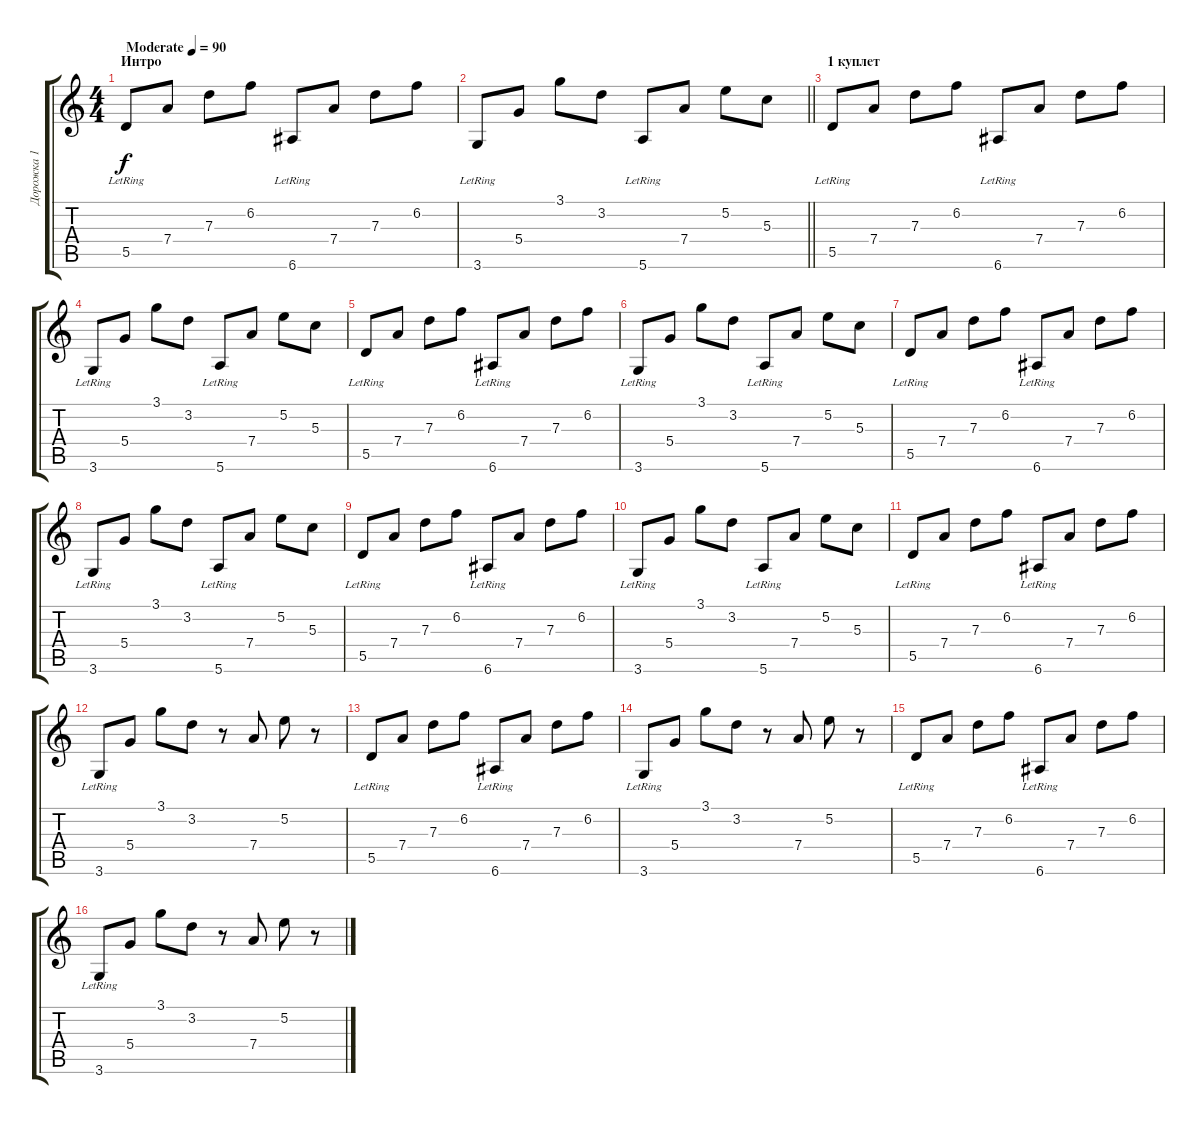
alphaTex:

\track ("Дорожка 1" "Дорожка 1") {instrument acousticguitarsteel}
\staff {score tabs}
\tuning (E4 B3 G3 D3 A2 E2) {hide}
\ts (4 4)
\section ("" "Интро")
\tempo (90 "Moderate")
\clef g2
\ks c
5.5{lr}.8{dy f instrument acousticguitarsteel} 7.4.8 7.3.8 6.2.8 6.6{lr}.8 7.4.8 7.3.8 6.2.8 |
\barLineRight lightlight
3.6{lr}.8 5.4.8 3.1.8 3.2.8 5.6{lr}.8 7.4.8 5.2.8 5.3.8 |
\section ("" "1 куплет")
5.5{lr}.8 7.4.8 7.3.8 6.2.8 6.6{lr}.8 7.4.8 7.3.8 6.2.8 |
3.6{lr}.8 5.4.8 3.1.8 3.2.8 5.6{lr}.8 7.4.8 5.2.8 5.3.8 |
5.5{lr}.8 7.4.8 7.3.8 6.2.8 6.6{lr}.8 7.4.8 7.3.8 6.2.8 |
3.6{lr}.8 5.4.8 3.1.8 3.2.8 5.6{lr}.8 7.4.8 5.2.8 5.3.8 |
5.5{lr}.8 7.4.8 7.3.8 6.2.8 6.6{lr}.8 7.4.8 7.3.8 6.2.8 |
3.6{lr}.8 5.4.8 3.1.8 3.2.8 5.6{lr}.8 7.4.8 5.2.8 5.3.8 |
5.5{lr}.8 7.4.8 7.3.8 6.2.8 6.6{lr}.8 7.4.8 7.3.8 6.2.8 |
3.6{lr}.8 5.4.8 3.1.8 3.2.8 5.6{lr}.8 7.4.8 5.2.8 5.3.8 |
5.5{lr}.8 7.4.8 7.3.8 6.2.8 6.6{lr}.8 7.4.8 7.3.8 6.2.8 |
3.6{lr}.8 5.4.8 3.1.8 3.2.8 r.8 7.4.8 5.2.8 r.8 |
5.5{lr}.8 7.4.8 7.3.8 6.2.8 6.6{lr}.8 7.4.8 7.3.8 6.2.8 |
3.6{lr}.8 5.4.8 3.1.8 3.2.8 r.8 7.4.8 5.2.8 r.8 |
5.5{lr}.8 7.4.8 7.3.8 6.2.8 6.6{lr}.8 7.4.8 7.3.8 6.2.8 |
3.6{lr}.8 5.4.8 3.1.8 3.2.8 r.8 7.4.8 5.2.8 r.8
